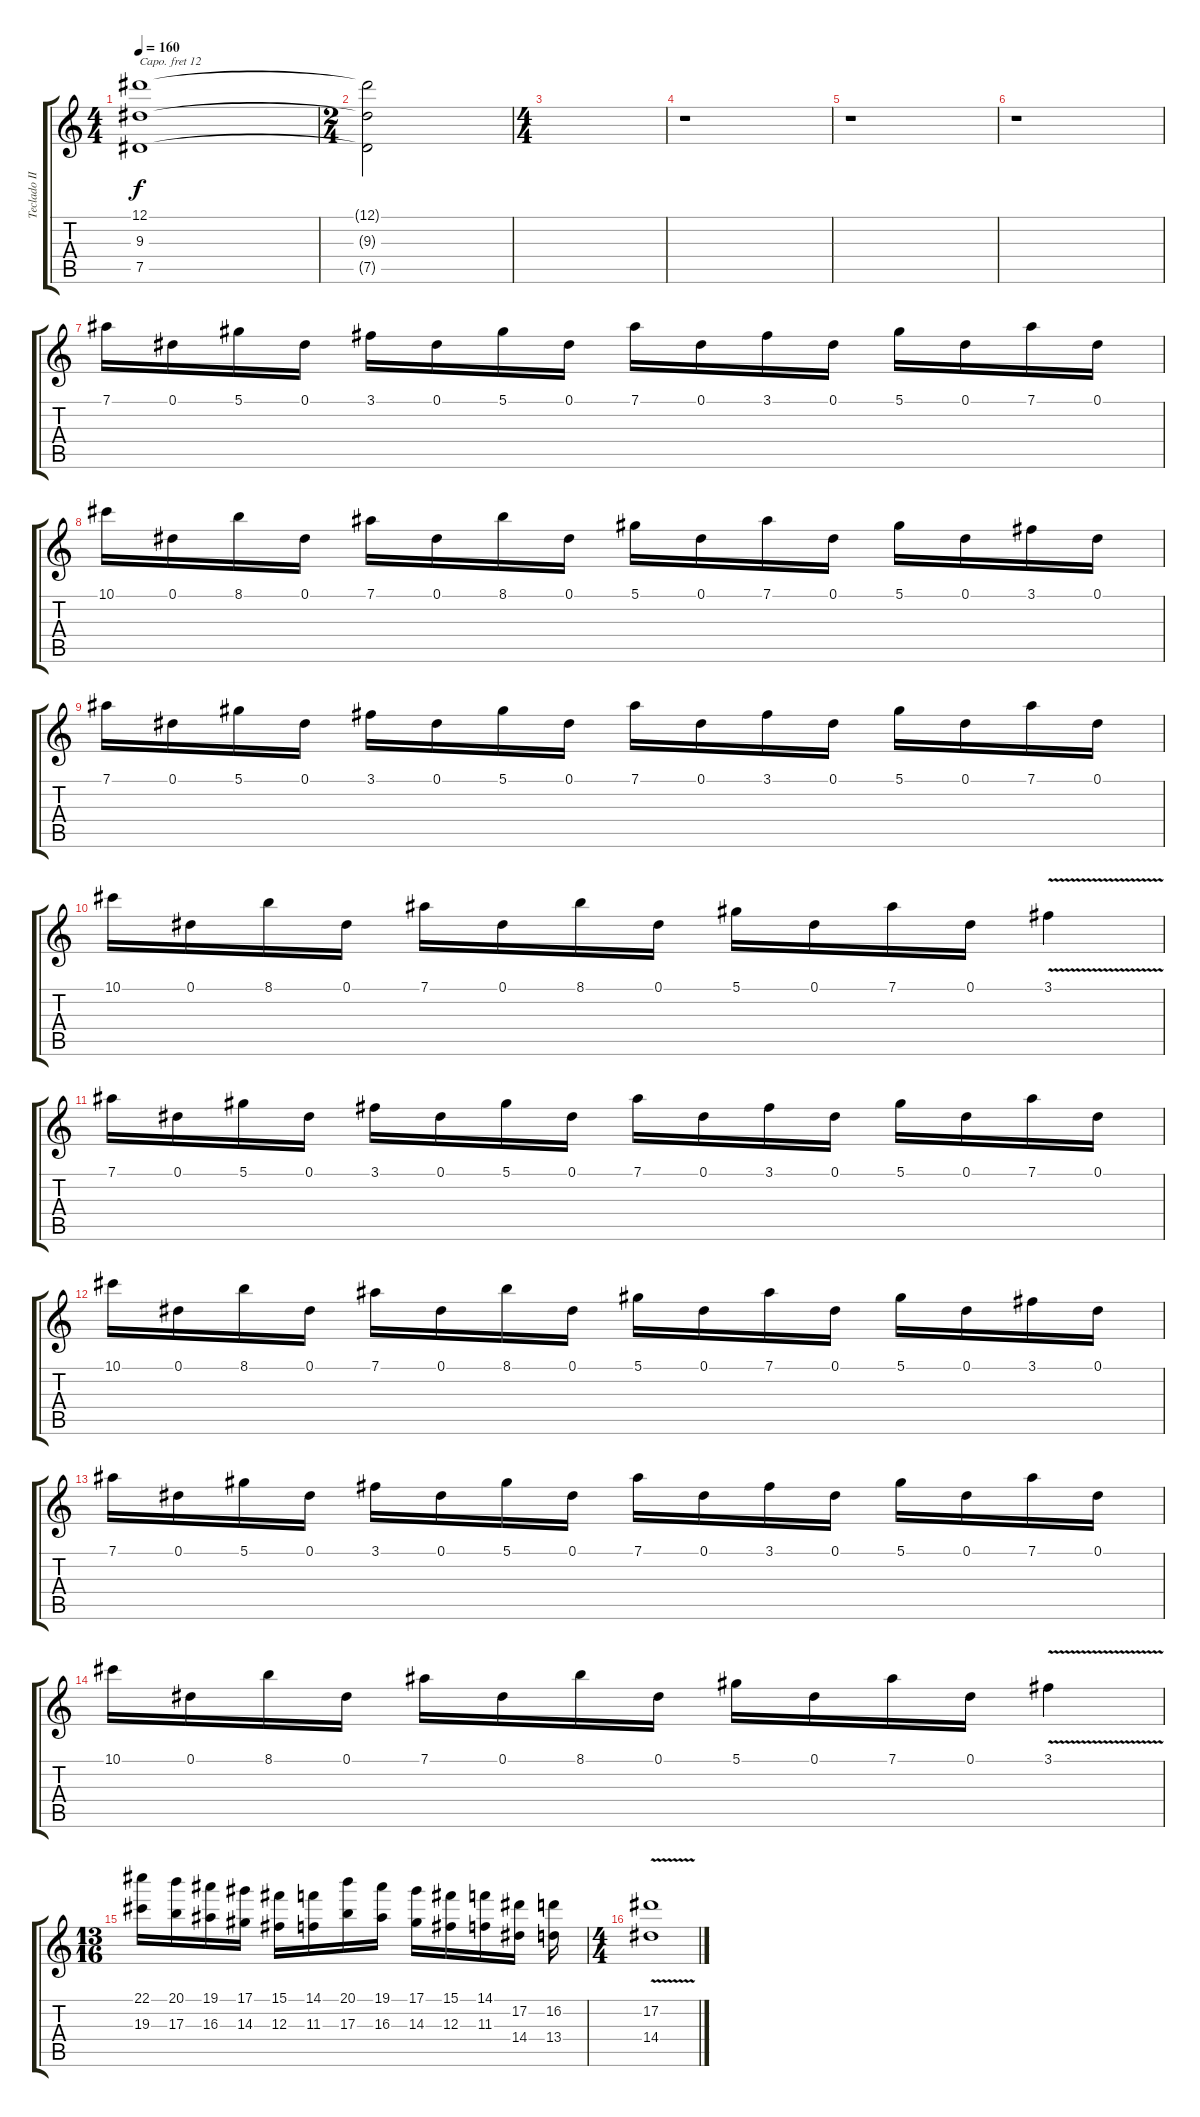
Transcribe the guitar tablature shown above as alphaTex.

\track ("Teclado III" "Teclado II") {instrument churchorgan}
\staff {score tabs}
\capo 12
\tuning (Eb4 Bb3 Gb3 Db3 Ab2 Eb2) {hide}
\ts (4 4)
\tempo 160
\clef g2
\ks c
(12.1{t} 9.3{t} 7.5{t}).1{dy f} |
\ts (2 4)
(12.1{t} 9.3{t} 7.5{t}).2 |
\ts (4 4)
|
r.1 |
r.1 |
r.1{volume 15 instrument stringensemble1} |
7.1.16{volume 15 instrument stringensemble1} 0.1.16 5.1.16 0.1.16 3.1.16 0.1.16 5.1.16 0.1.16 7.1.16 0.1.16 3.1.16 0.1.16 5.1.16 0.1.16 7.1.16 0.1.16 |
10.1.16 0.1.16 8.1.16 0.1.16 7.1.16 0.1.16 8.1.16 0.1.16 5.1.16 0.1.16 7.1.16 0.1.16 5.1.16 0.1.16 3.1.16 0.1.16 |
7.1.16 0.1.16 5.1.16 0.1.16 3.1.16 0.1.16 5.1.16 0.1.16 7.1.16 0.1.16 3.1.16 0.1.16 5.1.16 0.1.16 7.1.16 0.1.16 |
10.1.16 0.1.16 8.1.16 0.1.16 7.1.16 0.1.16 8.1.16 0.1.16 5.1.16 0.1.16 7.1.16 0.1.16 3.1{v}.4 |
7.1.16 0.1.16 5.1.16 0.1.16 3.1.16 0.1.16 5.1.16 0.1.16 7.1.16 0.1.16 3.1.16 0.1.16 5.1.16 0.1.16 7.1.16 0.1.16 |
10.1.16 0.1.16 8.1.16 0.1.16 7.1.16 0.1.16 8.1.16 0.1.16 5.1.16 0.1.16 7.1.16 0.1.16 5.1.16 0.1.16 3.1.16 0.1.16 |
7.1.16 0.1.16 5.1.16 0.1.16 3.1.16 0.1.16 5.1.16 0.1.16 7.1.16 0.1.16 3.1.16 0.1.16 5.1.16 0.1.16 7.1.16 0.1.16 |
10.1.16 0.1.16 8.1.16 0.1.16 7.1.16 0.1.16 8.1.16 0.1.16 5.1.16 0.1.16 7.1.16 0.1.16 3.1{v}.4 |
\ts (13 16)
(22.1 19.3).16{volume 16 instrument churchorgan} (20.1 17.3).16 (19.1 16.3).16 (17.1 14.3).16 (15.1 12.3).16 (14.1 11.3).16 (20.1 17.3).16 (19.1 16.3).16 (17.1 14.3).16 (15.1 12.3).16 (14.1 11.3).16 (17.2 14.4).16 (16.2 13.4).16 |
\ts (4 4)
(17.2{v} 14.4).1
